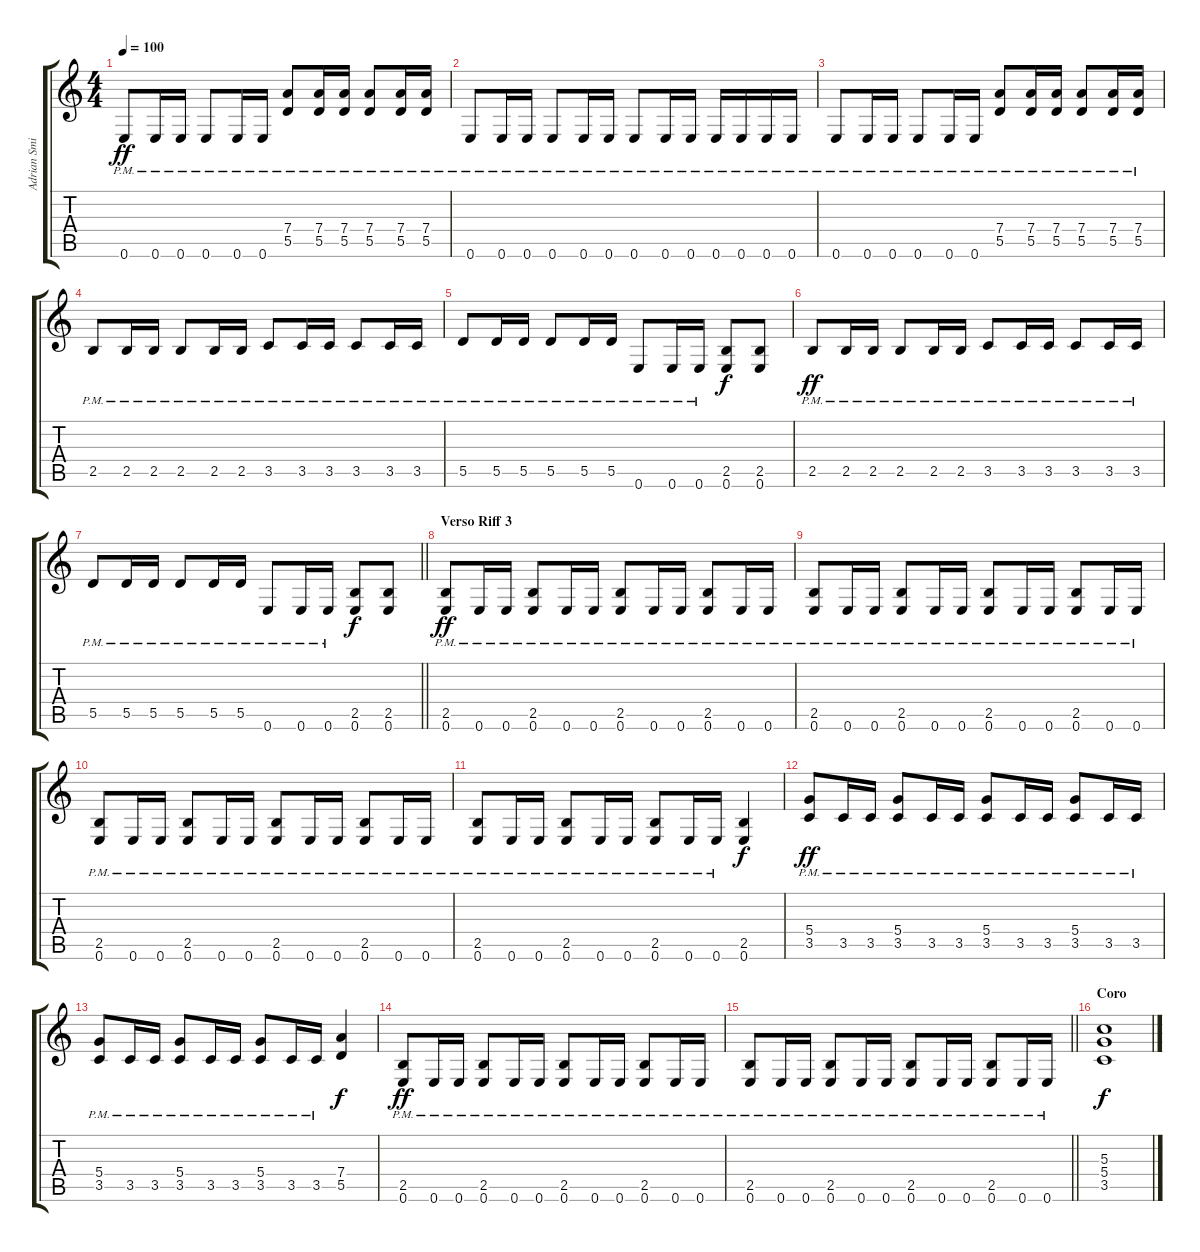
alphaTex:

\track ("Adrian Smith" "Adrian Smi") {instrument overdrivenguitar}
\staff {score tabs}
\tuning (E4 B3 G3 D3 A2 E2) {hide}
\ts (4 4)
\tempo 100
\clef g2
\ks c
0.6{pm}.8{dy ff} 0.6{pm}.16 0.6{pm}.16 0.6{pm}.8 0.6{pm}.16 0.6{pm}.16 (7.4{pm} 5.5{pm}).8 (7.4{pm} 5.5{pm}).16 (7.4{pm} 5.5{pm}).16 (7.4{pm} 5.5{pm}).8 (7.4{pm} 5.5{pm}).16 (7.4{pm} 5.5{pm}).16 |
0.6{pm}.8 0.6{pm}.16 0.6{pm}.16 0.6{pm}.8 0.6{pm}.16 0.6{pm}.16 0.6{pm}.8 0.6{pm}.16 0.6{pm}.16 0.6{pm}.16 0.6{pm}.16 0.6{pm}.16 0.6{pm}.16 |
0.6{pm}.8 0.6{pm}.16 0.6{pm}.16 0.6{pm}.8 0.6{pm}.16 0.6{pm}.16 (7.4{pm} 5.5{pm}).8 (7.4{pm} 5.5{pm}).16 (7.4{pm} 5.5{pm}).16 (7.4{pm} 5.5{pm}).8 (7.4{pm} 5.5{pm}).16 (7.4{pm} 5.5{pm}).16 |
2.5{pm}.8 2.5{pm}.16 2.5{pm}.16 2.5{pm}.8 2.5{pm}.16 2.5{pm}.16 3.5{pm}.8 3.5{pm}.16 3.5{pm}.16 3.5{pm}.8 3.5{pm}.16 3.5{pm}.16 |
5.5{pm}.8 5.5{pm}.16 5.5{pm}.16 5.5{pm}.8 5.5{pm}.16 5.5{pm}.16 0.6{pm}.8 0.6{pm}.16 0.6{pm}.16 (2.5 0.6).8{dy f} (2.5 0.6).8 |
2.5{pm}.8{dy ff} 2.5{pm}.16 2.5{pm}.16 2.5{pm}.8 2.5{pm}.16 2.5{pm}.16 3.5{pm}.8 3.5{pm}.16 3.5{pm}.16 3.5{pm}.8 3.5{pm}.16 3.5{pm}.16 |
\barLineRight lightlight
5.5{pm}.8 5.5{pm}.16 5.5{pm}.16 5.5{pm}.8 5.5{pm}.16 5.5{pm}.16 0.6{pm}.8 0.6{pm}.16 0.6{pm}.16 (2.5 0.6).8{dy f} (2.5 0.6).8 |
\section ("" "Verso Riff 3")
(2.5{pm} 0.6{pm}).8{dy ff} 0.6{pm}.16 0.6{pm}.16 (2.5{pm} 0.6{pm}).8 0.6{pm}.16 0.6{pm}.16 (2.5{pm} 0.6{pm}).8 0.6{pm}.16 0.6{pm}.16 (2.5{pm} 0.6{pm}).8 0.6{pm}.16 0.6{pm}.16 |
(2.5{pm} 0.6{pm}).8 0.6{pm}.16 0.6{pm}.16 (2.5{pm} 0.6{pm}).8 0.6{pm}.16 0.6{pm}.16 (2.5{pm} 0.6{pm}).8 0.6{pm}.16 0.6{pm}.16 (2.5{pm} 0.6{pm}).8 0.6{pm}.16 0.6{pm}.16 |
(2.5{pm} 0.6{pm}).8 0.6{pm}.16 0.6{pm}.16 (2.5{pm} 0.6{pm}).8 0.6{pm}.16 0.6{pm}.16 (2.5{pm} 0.6{pm}).8 0.6{pm}.16 0.6{pm}.16 (2.5{pm} 0.6{pm}).8 0.6{pm}.16 0.6{pm}.16 |
(2.5{pm} 0.6{pm}).8 0.6{pm}.16 0.6{pm}.16 (2.5{pm} 0.6{pm}).8 0.6{pm}.16 0.6{pm}.16 (2.5{pm} 0.6{pm}).8 0.6{pm}.16 0.6{pm}.16 (2.5 0.6).4{dy f} |
(5.4{pm} 3.5{pm}).8{dy ff} 3.5{pm}.16 3.5{pm}.16 (5.4{pm} 3.5{pm}).8 3.5{pm}.16 3.5{pm}.16 (5.4{pm} 3.5{pm}).8 3.5{pm}.16 3.5{pm}.16 (5.4{pm} 3.5{pm}).8 3.5{pm}.16 3.5{pm}.16 |
(5.4{pm} 3.5{pm}).8 3.5{pm}.16 3.5{pm}.16 (5.4{pm} 3.5{pm}).8 3.5{pm}.16 3.5{pm}.16 (5.4{pm} 3.5{pm}).8 3.5{pm}.16 3.5{pm}.16 (7.4 5.5).4{dy f} |
(2.5{pm} 0.6{pm}).8{dy ff} 0.6{pm}.16 0.6{pm}.16 (2.5{pm} 0.6{pm}).8 0.6{pm}.16 0.6{pm}.16 (2.5{pm} 0.6{pm}).8 0.6{pm}.16 0.6{pm}.16 (2.5{pm} 0.6{pm}).8 0.6{pm}.16 0.6{pm}.16 |
\barLineRight lightlight
(2.5{pm} 0.6{pm}).8 0.6{pm}.16 0.6{pm}.16 (2.5{pm} 0.6{pm}).8 0.6{pm}.16 0.6{pm}.16 (2.5{pm} 0.6{pm}).8 0.6{pm}.16 0.6{pm}.16 (2.5{pm} 0.6{pm}).8 0.6{pm}.16 0.6{pm}.16 |
\section ("" "Coro")
(5.3 5.4 3.5).1{dy f}
